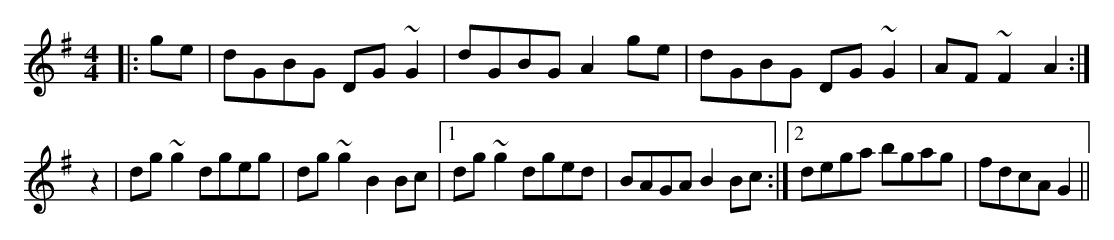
X:1
M:4/4
K:G
|:ge|dGBG DG~G2|dGBG A2ge|dGBG DG~G2|AF~F2 A2:|
z2|dg~g2 dgeg|dg~g2 B2Bc|1 dg~g2 dged|BAGA B2Bc:|2 dega bgag|fdcA G2||
